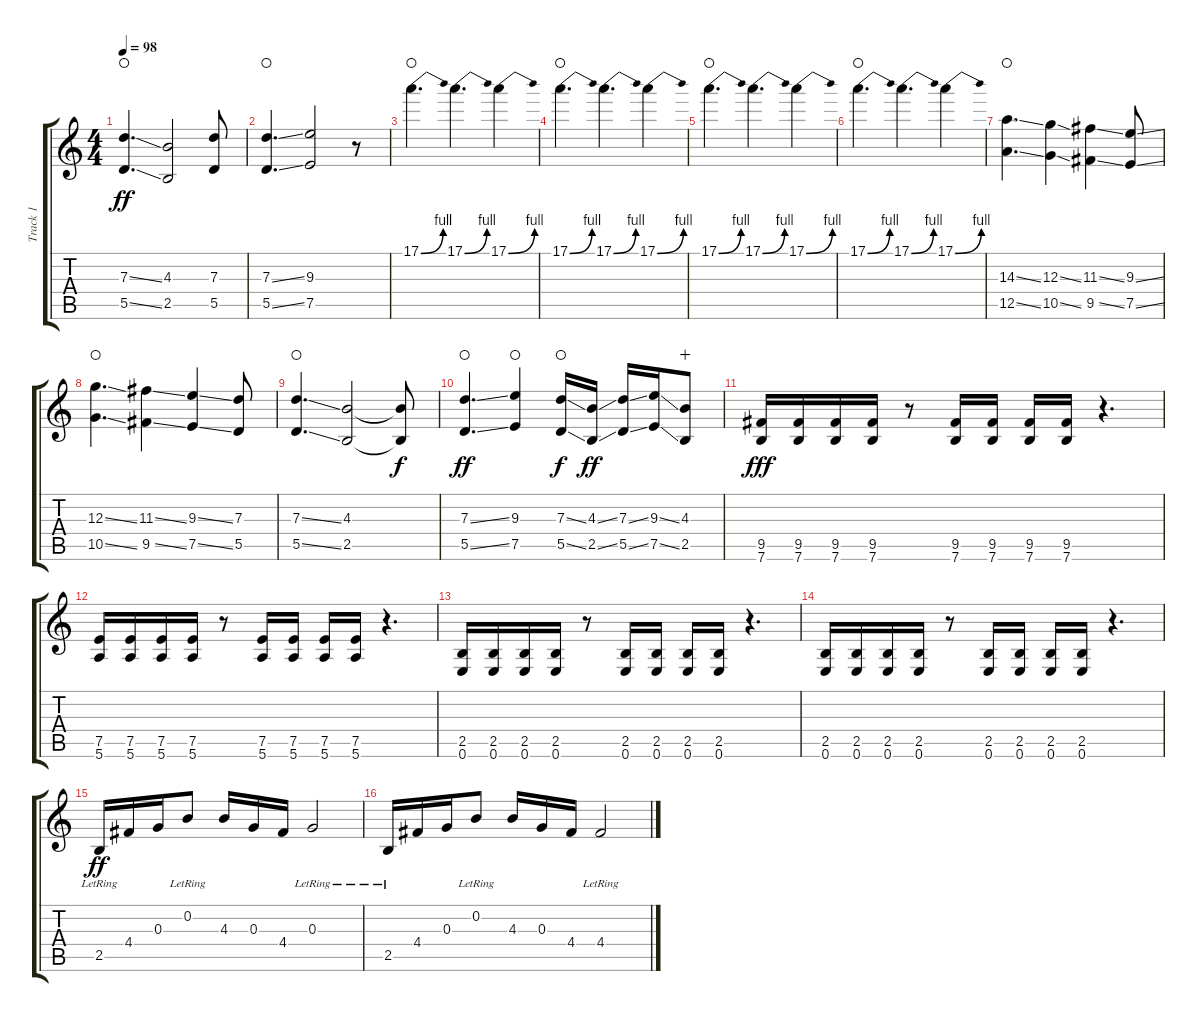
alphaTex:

\track ("Track 1" "Track 1") {instrument electricguitarjazz}
\staff {score tabs}
\tuning (E4 B3 G3 D3 A2 E2) {hide}
\ts (4 4)
\tempo 98
\clef g2
\ks c
(7.3{ss} 5.5{ss}).4{d dy ff waho} (4.3 2.5).2 (7.3 5.5).8 |
(7.3{ss} 5.5{ss}).4{d waho} (9.3 7.5).2 r.8 |
17.1{be (bend 0 0 60 4)}.4{d waho} 17.1{be (bend 0 0 60 4)}.4{d} 17.1{be (bend 0 0 60 4)}.4 |
17.1{be (bend 0 0 60 4)}.4{d waho} 17.1{be (bend 0 0 60 4)}.4{d} 17.1{be (bend 0 0 60 4)}.4 |
17.1{be (bend 0 0 60 4)}.4{d waho} 17.1{be (bend 0 0 60 4)}.4{d} 17.1{be (bend 0 0 60 4)}.4 |
17.1{be (bend 0 0 60 4)}.4{d waho} 17.1{be (bend 0 0 60 4)}.4{d} 17.1{be (bend 0 0 60 4)}.4 |
(14.3{ss} 12.5{ss}).4{d waho} (12.3{ss} 10.5{ss}).4 (11.3{ss} 9.5{ss}).4 (9.3{ss} 7.5{ss}).8 |
(12.3{ss} 10.5{ss}).4{d waho} (11.3{ss} 9.5{ss}).4 (9.3{ss} 7.5{ss}).4 (7.3 5.5).8 |
(7.3{ss} 5.5{ss}).4{d waho} (4.3 2.5).2 (4.3{t} 2.5{t}).8{dy f} |
(7.3{ss} 5.5{ss}).4{d dy ff waho} (9.3 7.5).4{waho} (7.3{ss} 5.5{ss}).16{dy f waho} (4.3{ss} 2.5{ss}).16{dy ff} (7.3{ss} 5.5{ss}).16 (9.3{ss} 7.5{ss}).16 (4.3 2.5).8{wahc} |
(9.5 7.6).16{dy fff} (9.5 7.6).16 (9.5 7.6).16 (9.5 7.6).16 r.8 (9.5 7.6).16 (9.5 7.6).16 (9.5 7.6).16 (9.5 7.6).16 r.4{d} |
(7.5 5.6).16 (7.5 5.6).16 (7.5 5.6).16 (7.5 5.6).16 r.8 (7.5 5.6).16 (7.5 5.6).16 (7.5 5.6).16 (7.5 5.6).16 r.4{d} |
(2.5 0.6).16 (2.5 0.6).16 (2.5 0.6).16 (2.5 0.6).16 r.8 (2.5 0.6).16 (2.5 0.6).16 (2.5 0.6).16 (2.5 0.6).16 r.4{d} |
(2.5 0.6).16 (2.5 0.6).16 (2.5 0.6).16 (2.5 0.6).16 r.8 (2.5 0.6).16 (2.5 0.6).16 (2.5 0.6).16 (2.5 0.6).16 r.4{d} |
2.5{lr}.16{dy ff instrument electricguitarjazz} 4.4.16 0.3.16 0.2{lr}.8 4.3.16 0.3.16 4.4.16 0.3{lr}.2 |
2.5{lr}.16 4.4.16 0.3.16 0.2{lr}.8 4.3.16 0.3.16 4.4.16 4.4{lr}.2
